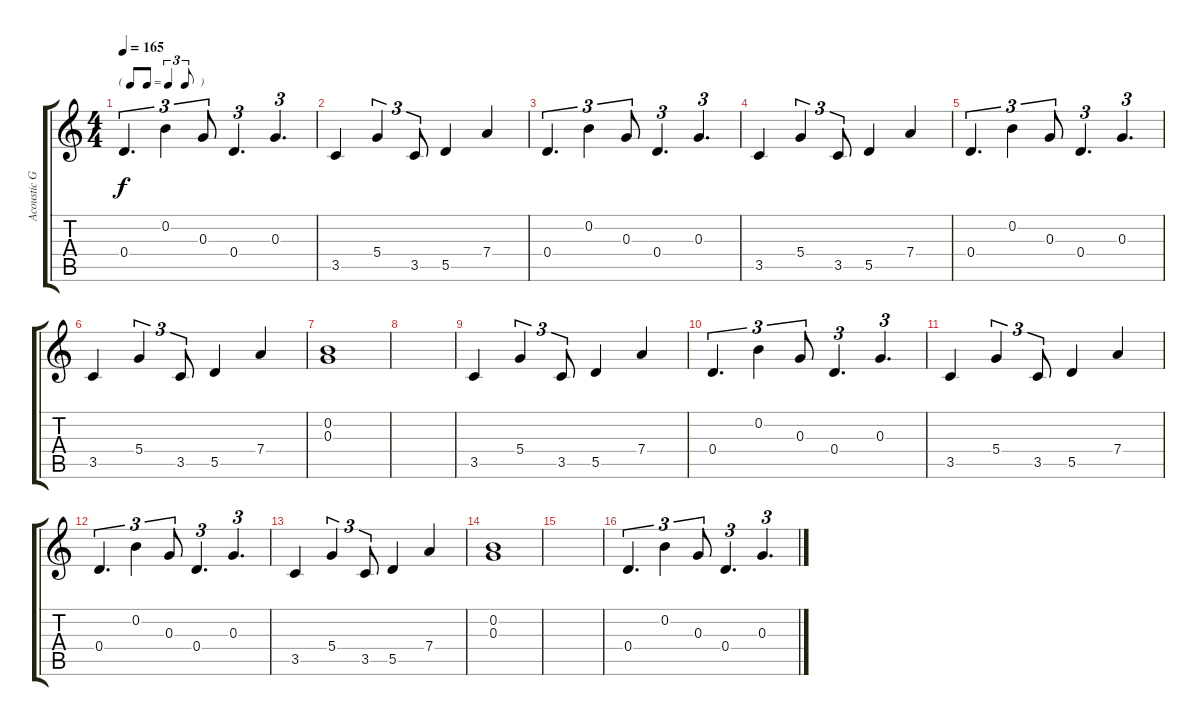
\track ("Acoustic Guitar" "Acoustic G") {instrument acousticguitarsteel}
\staff {score tabs}
\tuning (E4 B3 G3 D3 A2 E2) {hide}
\ts (4 4)
\tf triplet8th
\tempo 165
\clef g2
\ks c
0.4.4{d tu (3 2) dy f} 0.2.4{tu (3 2)} 0.3.8{tu (3 2)} 0.4.4{d tu (3 2)} 0.3.4{d tu (3 2)} |
3.5.4 5.4.4{tu (3 2)} 3.5.8{tu (3 2)} 5.5.4 7.4.4 |
0.4.4{d tu (3 2)} 0.2.4{tu (3 2)} 0.3.8{tu (3 2)} 0.4.4{d tu (3 2)} 0.3.4{d tu (3 2)} |
3.5.4 5.4.4{tu (3 2)} 3.5.8{tu (3 2)} 5.5.4 7.4.4 |
0.4.4{d tu (3 2)} 0.2.4{tu (3 2)} 0.3.8{tu (3 2)} 0.4.4{d tu (3 2)} 0.3.4{d tu (3 2)} |
3.5.4 5.4.4{tu (3 2)} 3.5.8{tu (3 2)} 5.5.4 7.4.4 |
(0.2 0.3).1 |
|
3.5.4 5.4.4{tu (3 2)} 3.5.8{tu (3 2)} 5.5.4 7.4.4 |
0.4.4{d tu (3 2)} 0.2.4{tu (3 2)} 0.3.8{tu (3 2)} 0.4.4{d tu (3 2)} 0.3.4{d tu (3 2)} |
3.5.4 5.4.4{tu (3 2)} 3.5.8{tu (3 2)} 5.5.4 7.4.4 |
0.4.4{d tu (3 2)} 0.2.4{tu (3 2)} 0.3.8{tu (3 2)} 0.4.4{d tu (3 2)} 0.3.4{d tu (3 2)} |
3.5.4 5.4.4{tu (3 2)} 3.5.8{tu (3 2)} 5.5.4 7.4.4 |
(0.2 0.3).1 |
|
0.4.4{d tu (3 2)} 0.2.4{tu (3 2)} 0.3.8{tu (3 2)} 0.4.4{d tu (3 2)} 0.3.4{d tu (3 2)}
